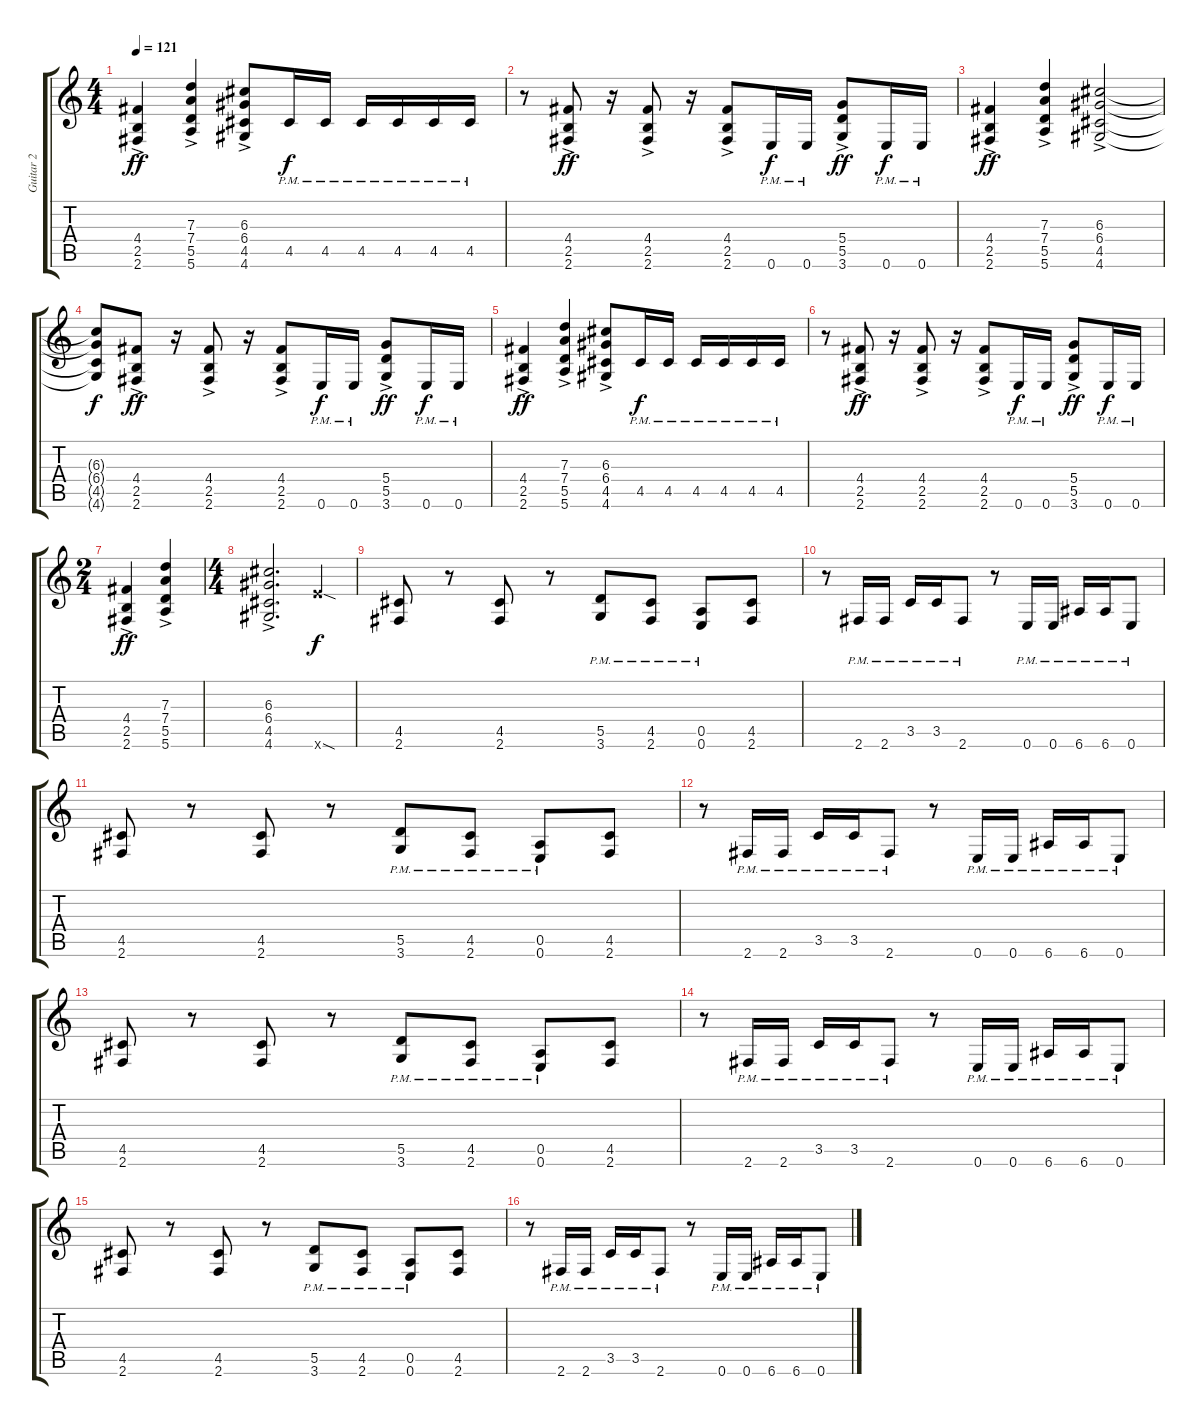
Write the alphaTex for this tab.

\track ("Guitar 2" "Guitar 2") {instrument distortionguitar}
\staff {score tabs}
\tuning (E4 B3 G3 D3 A2 E2) {hide}
\ts (4 4)
\tempo 121
\clef g2
\ks c
(4.4{ac} 2.5{ac} 2.6{ac}).4{dy ff} (7.3{ac} 7.4{ac} 5.5{ac} 5.6{ac}).4 (6.3{ac} 6.4{ac} 4.5{ac} 4.6{ac}).8 4.5{pm}.16{dy f} 4.5{pm}.16 4.5{pm}.16 4.5{pm}.16 4.5{pm}.16 4.5{pm}.16 |
r.8 (4.4{ac} 2.5{ac} 2.6{ac}).8{dy ff} r.16 (4.4{ac} 2.5{ac} 2.6{ac}).8 r.16 (4.4{ac} 2.5{ac} 2.6{ac}).8 0.6{pm}.16{dy f} 0.6{pm}.16 (5.4{ac} 5.5{ac} 3.6{ac}).8{dy ff} 0.6{pm}.16{dy f} 0.6{pm}.16 |
(4.4{ac} 2.5{ac} 2.6{ac}).4{dy ff} (7.3{ac} 7.4{ac} 5.5{ac} 5.6{ac}).4 (6.3{ac} 6.4{ac} 4.5{ac} 4.6{ac}).2 |
(6.3{t} 6.4{t} 4.5{t} 4.6{t}).8{dy f} (4.4{ac} 2.5{ac} 2.6{ac}).8{dy ff} r.16 (4.4{ac} 2.5{ac} 2.6{ac}).8 r.16 (4.4{ac} 2.5{ac} 2.6{ac}).8 0.6{pm}.16{dy f} 0.6{pm}.16 (5.4{ac} 5.5{ac} 3.6{ac}).8{dy ff} 0.6{pm}.16{dy f} 0.6{pm}.16 |
(4.4{ac} 2.5{ac} 2.6{ac}).4{dy ff} (7.3{ac} 7.4{ac} 5.5{ac} 5.6{ac}).4 (6.3{ac} 6.4{ac} 4.5{ac} 4.6{ac}).8 4.5{pm}.16{dy f} 4.5{pm}.16 4.5{pm}.16 4.5{pm}.16 4.5{pm}.16 4.5{pm}.16 |
r.8 (4.4{ac} 2.5{ac} 2.6{ac}).8{dy ff} r.16 (4.4{ac} 2.5{ac} 2.6{ac}).8 r.16 (4.4{ac} 2.5{ac} 2.6{ac}).8 0.6{pm}.16{dy f} 0.6{pm}.16 (5.4{ac} 5.5{ac} 3.6{ac}).8{dy ff} 0.6{pm}.16{dy f} 0.6{pm}.16 |
\ts (2 4)
(4.4{ac} 2.5{ac} 2.6{ac}).4{dy ff} (7.3{ac} 7.4{ac} 5.5{ac} 5.6{ac}).4 |
\ts (4 4)
(6.3{ac} 6.4{ac} 4.5{ac} 4.6{ac}).2{d} 12.6{sod x}.4{dy f} |
(4.5 2.6).8 r.8 (4.5 2.6).8 r.8 (5.5{pm} 3.6{pm}).8 (4.5{pm} 2.6{pm}).8 (0.5{pm} 0.6{pm}).8 (4.5 2.6).8 |
r.8 2.6{pm}.16 2.6{pm}.16 3.5{pm}.16 3.5{pm}.16 2.6{pm}.8 r.8 0.6{pm}.16 0.6{pm}.16 6.6{pm}.16 6.6{pm}.16 0.6{pm}.8 |
(4.5 2.6).8 r.8 (4.5 2.6).8 r.8 (5.5{pm} 3.6{pm}).8 (4.5{pm} 2.6{pm}).8 (0.5{pm} 0.6{pm}).8 (4.5 2.6).8 |
r.8 2.6{pm}.16 2.6{pm}.16 3.5{pm}.16 3.5{pm}.16 2.6{pm}.8 r.8 0.6{pm}.16 0.6{pm}.16 6.6{pm}.16 6.6{pm}.16 0.6{pm}.8 |
(4.5 2.6).8 r.8 (4.5 2.6).8 r.8 (5.5{pm} 3.6{pm}).8 (4.5{pm} 2.6{pm}).8 (0.5{pm} 0.6{pm}).8 (4.5 2.6).8 |
r.8 2.6{pm}.16 2.6{pm}.16 3.5{pm}.16 3.5{pm}.16 2.6{pm}.8 r.8 0.6{pm}.16 0.6{pm}.16 6.6{pm}.16 6.6{pm}.16 0.6{pm}.8 |
(4.5 2.6).8 r.8 (4.5 2.6).8 r.8 (5.5{pm} 3.6{pm}).8 (4.5{pm} 2.6{pm}).8 (0.5{pm} 0.6{pm}).8 (4.5 2.6).8 |
r.8 2.6{pm}.16 2.6{pm}.16 3.5{pm}.16 3.5{pm}.16 2.6{pm}.8 r.8 0.6{pm}.16 0.6{pm}.16 6.6{pm}.16 6.6{pm}.16 0.6{pm}.8
